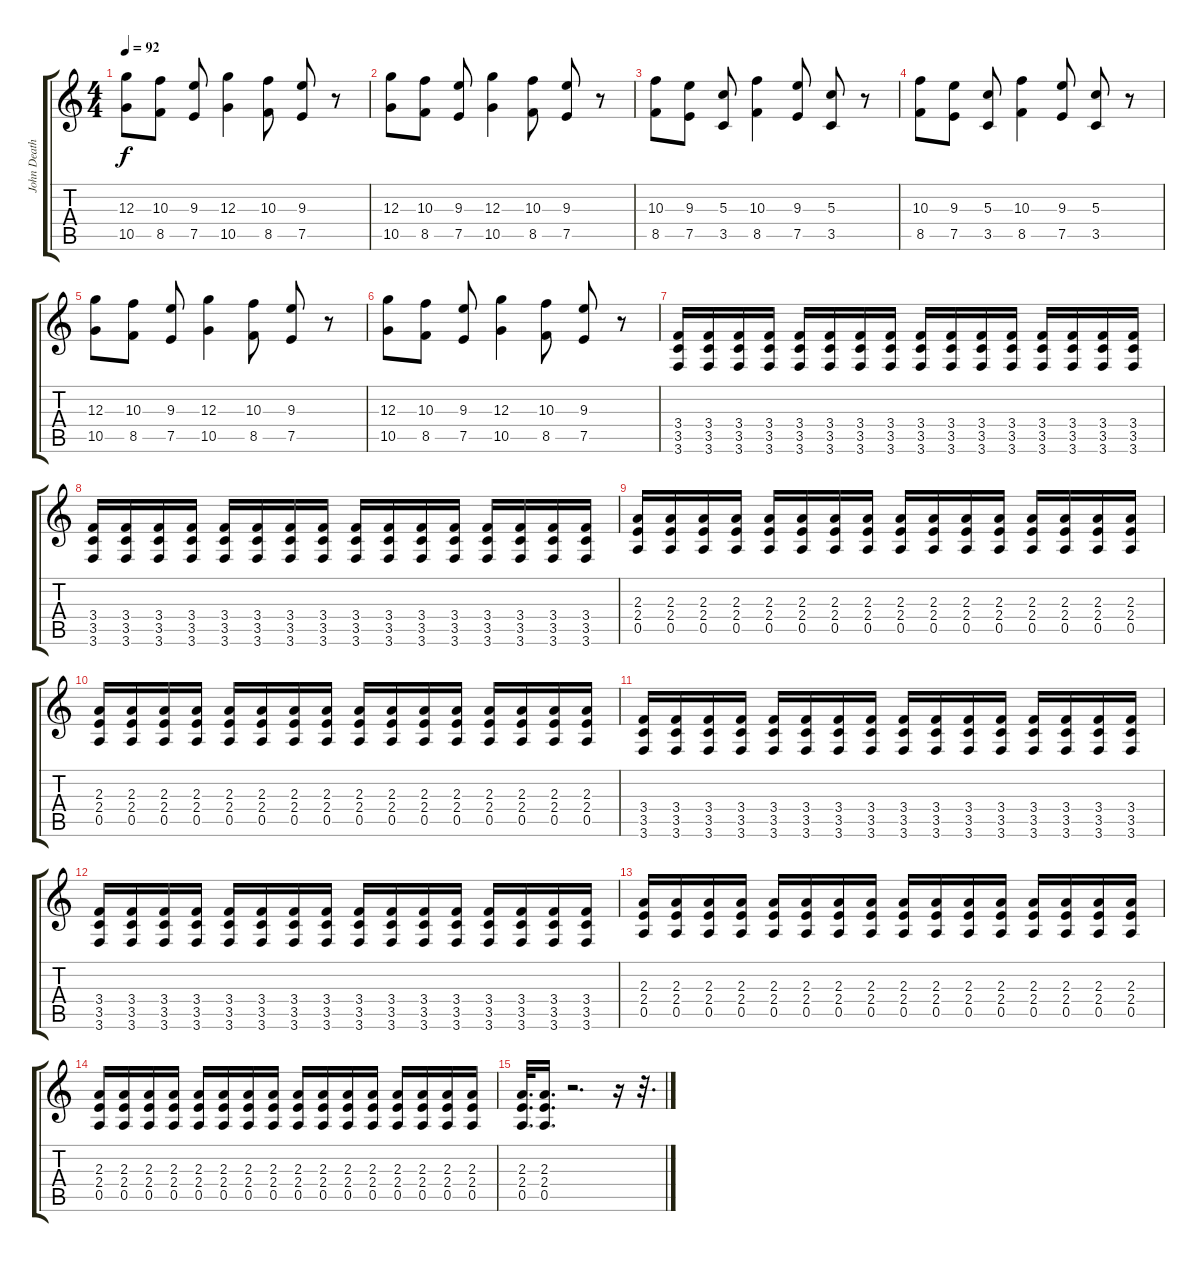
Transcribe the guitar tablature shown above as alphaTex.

\track ("John Death" "John Death") {instrument overdrivenguitar}
\staff {score tabs}
\tuning (E4 B3 G3 D3 A2 D2) {hide}
\ts (4 4)
\tempo 92
\clef g2
\ks c
(12.3 10.5).8{dy f} (10.3 8.5).8 (9.3 7.5).8 (12.3 10.5).4 (10.3 8.5).8 (9.3 7.5).8 r.8 |
(12.3 10.5).8 (10.3 8.5).8 (9.3 7.5).8 (12.3 10.5).4 (10.3 8.5).8 (9.3 7.5).8 r.8 |
(10.3 8.5).8 (9.3 7.5).8 (5.3 3.5).8 (10.3 8.5).4 (9.3 7.5).8 (5.3 3.5).8 r.8 |
(10.3 8.5).8 (9.3 7.5).8 (5.3 3.5).8 (10.3 8.5).4 (9.3 7.5).8 (5.3 3.5).8 r.8 |
(12.3 10.5).8 (10.3 8.5).8 (9.3 7.5).8 (12.3 10.5).4 (10.3 8.5).8 (9.3 7.5).8 r.8 |
(12.3 10.5).8 (10.3 8.5).8 (9.3 7.5).8 (12.3 10.5).4 (10.3 8.5).8 (9.3 7.5).8 r.8 |
(3.4 3.5 3.6).16 (3.4 3.5 3.6).16 (3.4 3.5 3.6).16 (3.4 3.5 3.6).16 (3.4 3.5 3.6).16 (3.4 3.5 3.6).16 (3.4 3.5 3.6).16 (3.4 3.5 3.6).16 (3.4 3.5 3.6).16 (3.4 3.5 3.6).16 (3.4 3.5 3.6).16 (3.4 3.5 3.6).16 (3.4 3.5 3.6).16 (3.4 3.5 3.6).16 (3.4 3.5 3.6).16 (3.4 3.5 3.6).16 |
(3.4 3.5 3.6).16 (3.4 3.5 3.6).16 (3.4 3.5 3.6).16 (3.4 3.5 3.6).16 (3.4 3.5 3.6).16 (3.4 3.5 3.6).16 (3.4 3.5 3.6).16 (3.4 3.5 3.6).16 (3.4 3.5 3.6).16 (3.4 3.5 3.6).16 (3.4 3.5 3.6).16 (3.4 3.5 3.6).16 (3.4 3.5 3.6).16 (3.4 3.5 3.6).16 (3.4 3.5 3.6).16 (3.4 3.5 3.6).16 |
(2.3 2.4 0.5).16 (2.3 2.4 0.5).16 (2.3 2.4 0.5).16 (2.3 2.4 0.5).16 (2.3 2.4 0.5).16 (2.3 2.4 0.5).16 (2.3 2.4 0.5).16 (2.3 2.4 0.5).16 (2.3 2.4 0.5).16 (2.3 2.4 0.5).16 (2.3 2.4 0.5).16 (2.3 2.4 0.5).16 (2.3 2.4 0.5).16 (2.3 2.4 0.5).16 (2.3 2.4 0.5).16 (2.3 2.4 0.5).16 |
(2.3 2.4 0.5).16 (2.3 2.4 0.5).16 (2.3 2.4 0.5).16 (2.3 2.4 0.5).16 (2.3 2.4 0.5).16 (2.3 2.4 0.5).16 (2.3 2.4 0.5).16 (2.3 2.4 0.5).16 (2.3 2.4 0.5).16 (2.3 2.4 0.5).16 (2.3 2.4 0.5).16 (2.3 2.4 0.5).16 (2.3 2.4 0.5).16 (2.3 2.4 0.5).16 (2.3 2.4 0.5).16 (2.3 2.4 0.5).16 |
(3.4 3.5 3.6).16 (3.4 3.5 3.6).16 (3.4 3.5 3.6).16 (3.4 3.5 3.6).16 (3.4 3.5 3.6).16 (3.4 3.5 3.6).16 (3.4 3.5 3.6).16 (3.4 3.5 3.6).16 (3.4 3.5 3.6).16 (3.4 3.5 3.6).16 (3.4 3.5 3.6).16 (3.4 3.5 3.6).16 (3.4 3.5 3.6).16 (3.4 3.5 3.6).16 (3.4 3.5 3.6).16 (3.4 3.5 3.6).16 |
(3.4 3.5 3.6).16 (3.4 3.5 3.6).16 (3.4 3.5 3.6).16 (3.4 3.5 3.6).16 (3.4 3.5 3.6).16 (3.4 3.5 3.6).16 (3.4 3.5 3.6).16 (3.4 3.5 3.6).16 (3.4 3.5 3.6).16 (3.4 3.5 3.6).16 (3.4 3.5 3.6).16 (3.4 3.5 3.6).16 (3.4 3.5 3.6).16 (3.4 3.5 3.6).16 (3.4 3.5 3.6).16 (3.4 3.5 3.6).16 |
(2.3 2.4 0.5).16 (2.3 2.4 0.5).16 (2.3 2.4 0.5).16 (2.3 2.4 0.5).16 (2.3 2.4 0.5).16 (2.3 2.4 0.5).16 (2.3 2.4 0.5).16 (2.3 2.4 0.5).16 (2.3 2.4 0.5).16 (2.3 2.4 0.5).16 (2.3 2.4 0.5).16 (2.3 2.4 0.5).16 (2.3 2.4 0.5).16 (2.3 2.4 0.5).16 (2.3 2.4 0.5).16 (2.3 2.4 0.5).16 |
(2.3 2.4 0.5).16 (2.3 2.4 0.5).16 (2.3 2.4 0.5).16 (2.3 2.4 0.5).16 (2.3 2.4 0.5).16 (2.3 2.4 0.5).16 (2.3 2.4 0.5).16 (2.3 2.4 0.5).16 (2.3 2.4 0.5).16 (2.3 2.4 0.5).16 (2.3 2.4 0.5).16 (2.3 2.4 0.5).16 (2.3 2.4 0.5).16 (2.3 2.4 0.5).16 (2.3 2.4 0.5).16 (2.3 2.4 0.5).16 |
(2.3 2.4 0.5).32{d} (2.3 2.4 0.5).16{d} r.2{d} r.16 r.32{d}
